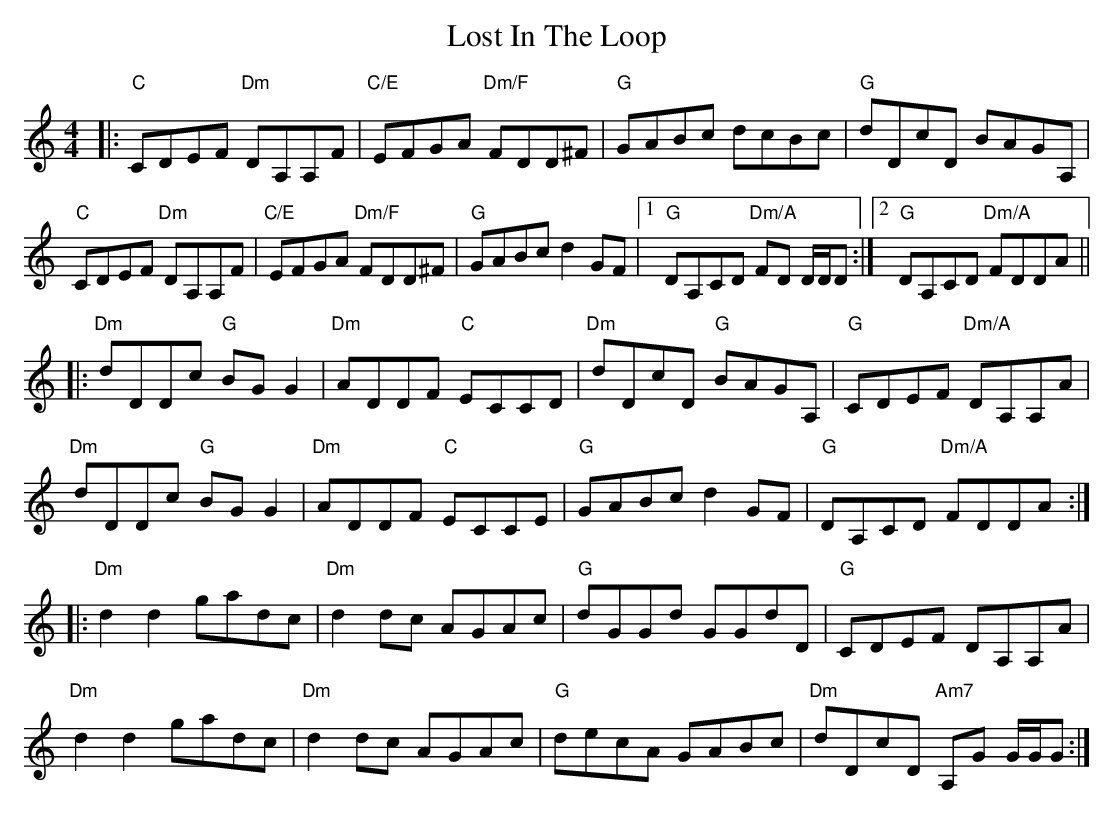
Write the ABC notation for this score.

X:1
T: Lost In The Loop
M: 4/4
L: 1/8
K: Cmaj
|:"C"CDEF "Dm"DA,A,F|"C/E"EFGA "Dm/F"FDD^F|"G"GABc dcBc|"G"dDcD BAGA,|
"C"CDEF "Dm"DA,A,F|"C/E"EFGA "Dm/F"FDD^F|"G"GABc d2GF|1 "G" DA,CD "Dm/A"FD D/D/D:|2 "G" DA,CD "Dm/A"FDDA||
|:"Dm"dDDc "G"BGG2|"Dm"ADDF "C"ECCD|"Dm"dDcD "G"BAGA,|"G"CDEF "Dm/A"DA,A,A|
"Dm"dDDc "G"BGG2|"Dm"ADDF "C"ECCE|"G"GABc d2GF|"G"DA,CD "Dm/A"FDDA:|
|:"Dm"d2d2 gadc|"Dm"d2dc AGAc|"G"dGGd GGdD|"G"CDEF DA,A,A|
"Dm"d2d2 gadc|"Dm"d2dc AGAc|"G"decA GABc|"Dm"dDcD "Am7"A,G G/G/G:|
